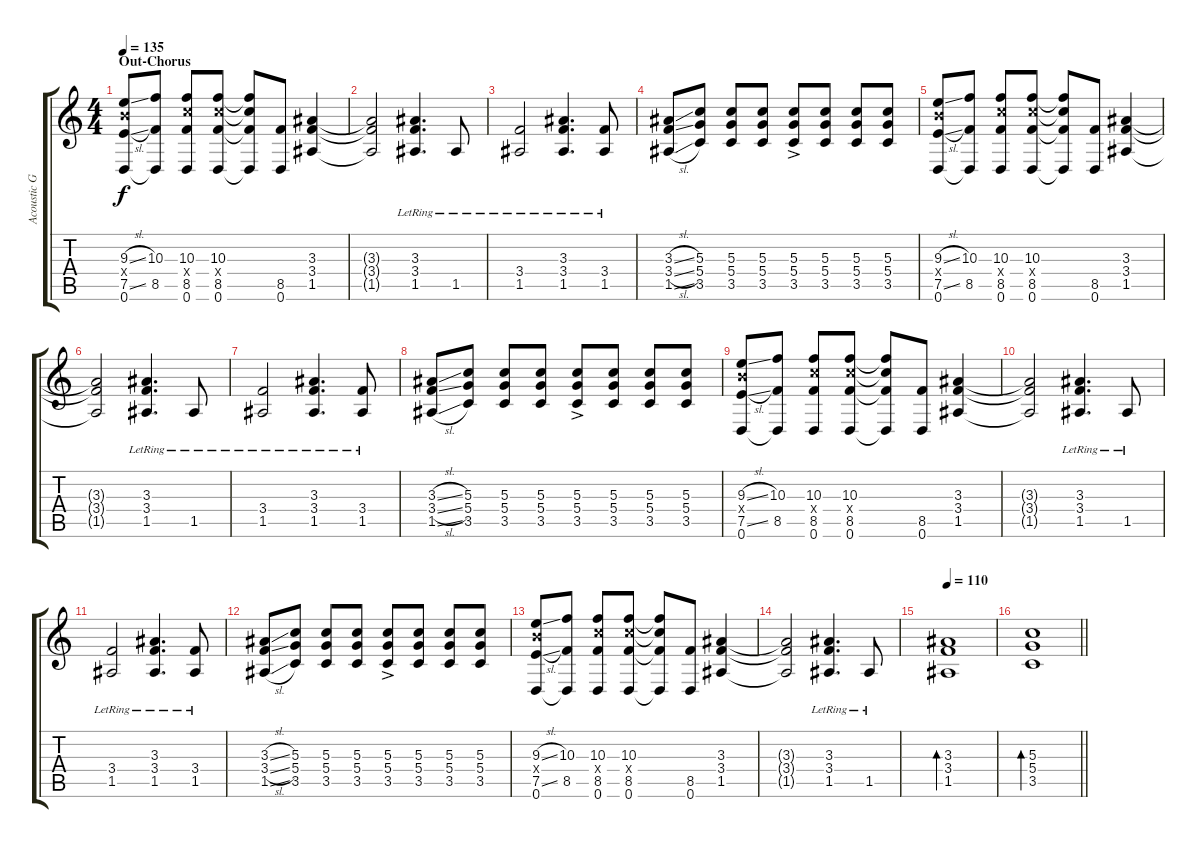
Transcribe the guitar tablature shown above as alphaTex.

\track ("Acoustic Guitar 2" "Acoustic G") {instrument acousticguitarsteel}
\staff {score tabs}
\tuning (E4 B3 G3 D3 A2 D2) {hide}
\ts (4 4)
\section ("" "Out-Chorus")
\tempo 135
\clef g2
\ks c
(9.3{sl} 9.4{x} 7.5{sl} 0.6).8{dy f} (10.3 8.5 0.6{t}).8 (10.3 10.4{x} 8.5 0.6).8 (10.3 10.4{x} 8.5 0.6).8 (10.3{t} 10.4{t} 8.5{t} 0.6{t}).8 (8.5 0.6).8 (3.3 3.4 1.5).4 |
(3.3{t} 3.4{t} 1.5{t}).2 (3.3{lr} 3.4{lr} 1.5{lr}).4{d} 1.5{lr}.8 |
(3.4{lr} 1.5{lr}).2 (3.3{lr} 3.4{lr} 1.5{lr}).4{d} (3.4{lr} 1.5{lr}).8 |
(3.3{sl} 3.4{sl} 1.5{sl}).8 (5.3 5.4 3.5).8 (5.3 5.4 3.5).8 (5.3 5.4 3.5).8 (5.3{ac} 5.4{ac} 3.5{ac}).8 (5.3 5.4 3.5).8 (5.3 5.4 3.5).8 (5.3 5.4 3.5).8 |
(9.3{sl} 9.4{x} 7.5{sl} 0.6).8 (10.3 8.5 0.6{t}).8 (10.3 10.4{x} 8.5 0.6).8 (10.3 10.4{x} 8.5 0.6).8 (10.3{t} 10.4{t} 8.5{t} 0.6{t}).8 (8.5 0.6).8 (3.3 3.4 1.5).4 |
(3.3{t} 3.4{t} 1.5{t}).2 (3.3{lr} 3.4{lr} 1.5{lr}).4{d} 1.5{lr}.8 |
(3.4{lr} 1.5{lr}).2 (3.3{lr} 3.4{lr} 1.5{lr}).4{d} (3.4{lr} 1.5{lr}).8 |
(3.3{sl} 3.4{sl} 1.5{sl}).8 (5.3 5.4 3.5).8 (5.3 5.4 3.5).8 (5.3 5.4 3.5).8 (5.3{ac} 5.4{ac} 3.5{ac}).8 (5.3 5.4 3.5).8 (5.3 5.4 3.5).8 (5.3 5.4 3.5).8 |
(9.3{sl} 9.4{x} 7.5{sl} 0.6).8 (10.3 8.5 0.6{t}).8 (10.3 10.4{x} 8.5 0.6).8 (10.3 10.4{x} 8.5 0.6).8 (10.3{t} 10.4{t} 8.5{t} 0.6{t}).8 (8.5 0.6).8 (3.3 3.4 1.5).4 |
(3.3{t} 3.4{t} 1.5{t}).2 (3.3{lr} 3.4{lr} 1.5{lr}).4{d} 1.5{lr}.8 |
(3.4{lr} 1.5{lr}).2 (3.3{lr} 3.4{lr} 1.5{lr}).4{d} (3.4{lr} 1.5{lr}).8 |
(3.3{sl} 3.4{sl} 1.5{sl}).8 (5.3 5.4 3.5).8 (5.3 5.4 3.5).8 (5.3 5.4 3.5).8 (5.3{ac} 5.4{ac} 3.5{ac}).8 (5.3 5.4 3.5).8 (5.3 5.4 3.5).8 (5.3 5.4 3.5).8 |
(9.3{sl} 9.4{x} 7.5{sl} 0.6).8 (10.3 8.5 0.6{t}).8 (10.3 10.4{x} 8.5 0.6).8 (10.3 10.4{x} 8.5 0.6).8 (10.3{t} 10.4{t} 8.5{t} 0.6{t}).8 (8.5 0.6).8 (3.3 3.4 1.5).4 |
(3.3{t} 3.4{t} 1.5{t}).2 (3.3{lr} 3.4{lr} 1.5{lr}).4{d} 1.5{lr}.8 |
\tempo 110
(3.3 3.4 1.5).1{bd 120} |
\barLineRight lightlight
(5.3 5.4 3.5).1{bd 120}
